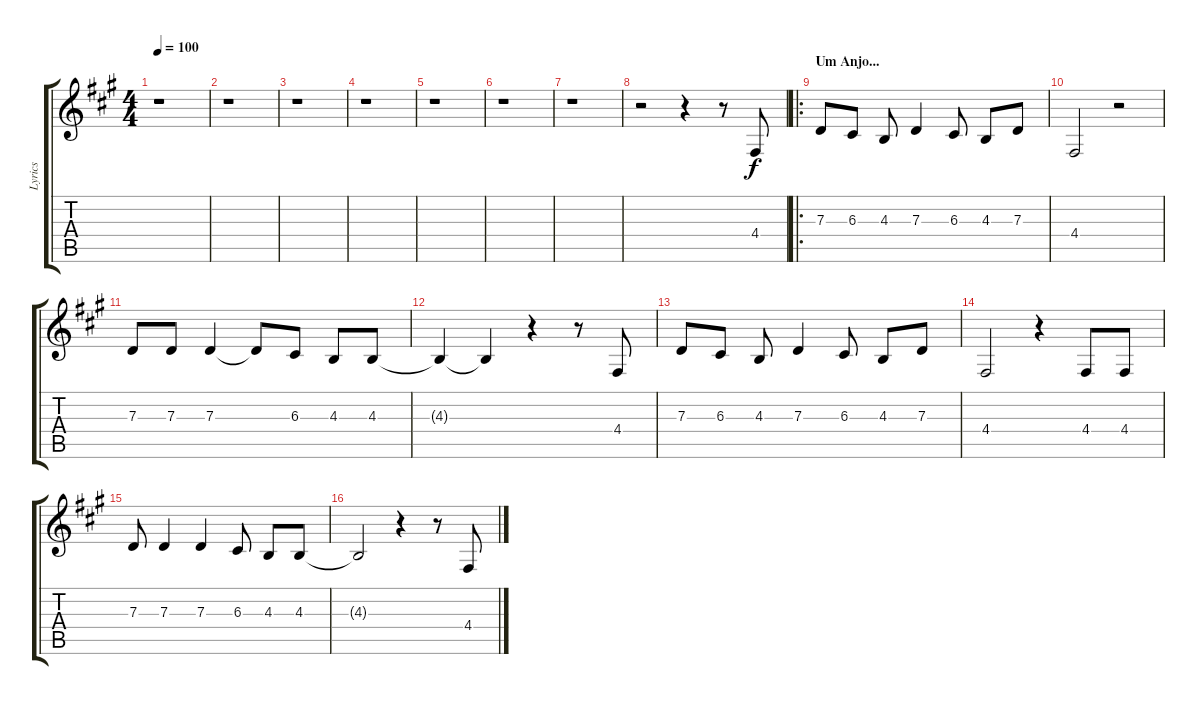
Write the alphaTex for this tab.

\track ("Lyrics" "Lyrics") {instrument electricgrandpiano}
\staff {score tabs}
\tuning (E4 B3 G3 D3 A2 E2) {hide}
\ts (4 4)
\tempo 100
\clef g2
\ks f#minor
r.1{dy f instrument electricgrandpiano} |
r.1 |
r.1 |
r.1 |
r.1 |
r.1 |
r.1 |
r.2 r.4 r.8 4.4.8 |
\ro
\section ("" "Um Anjo...")
7.3.8 6.3.8 4.3.8 7.3.4 6.3.8 4.3.8 7.3.8 |
4.4.2 r.2 |
7.3.8 7.3.8 7.3.4 7.3{t}.8 6.3.8 4.3.8 4.3.8 |
4.3{t}.4 4.3{t}.4 r.4 r.8 4.4.8 |
7.3.8 6.3.8 4.3.8 7.3.4 6.3.8 4.3.8 7.3.8 |
4.4.2 r.4 4.4.8 4.4.8 |
7.3.8 7.3.4 7.3.4 6.3.8 4.3.8 4.3.8 |
4.3{t}.2 r.4 r.8 4.4.8
